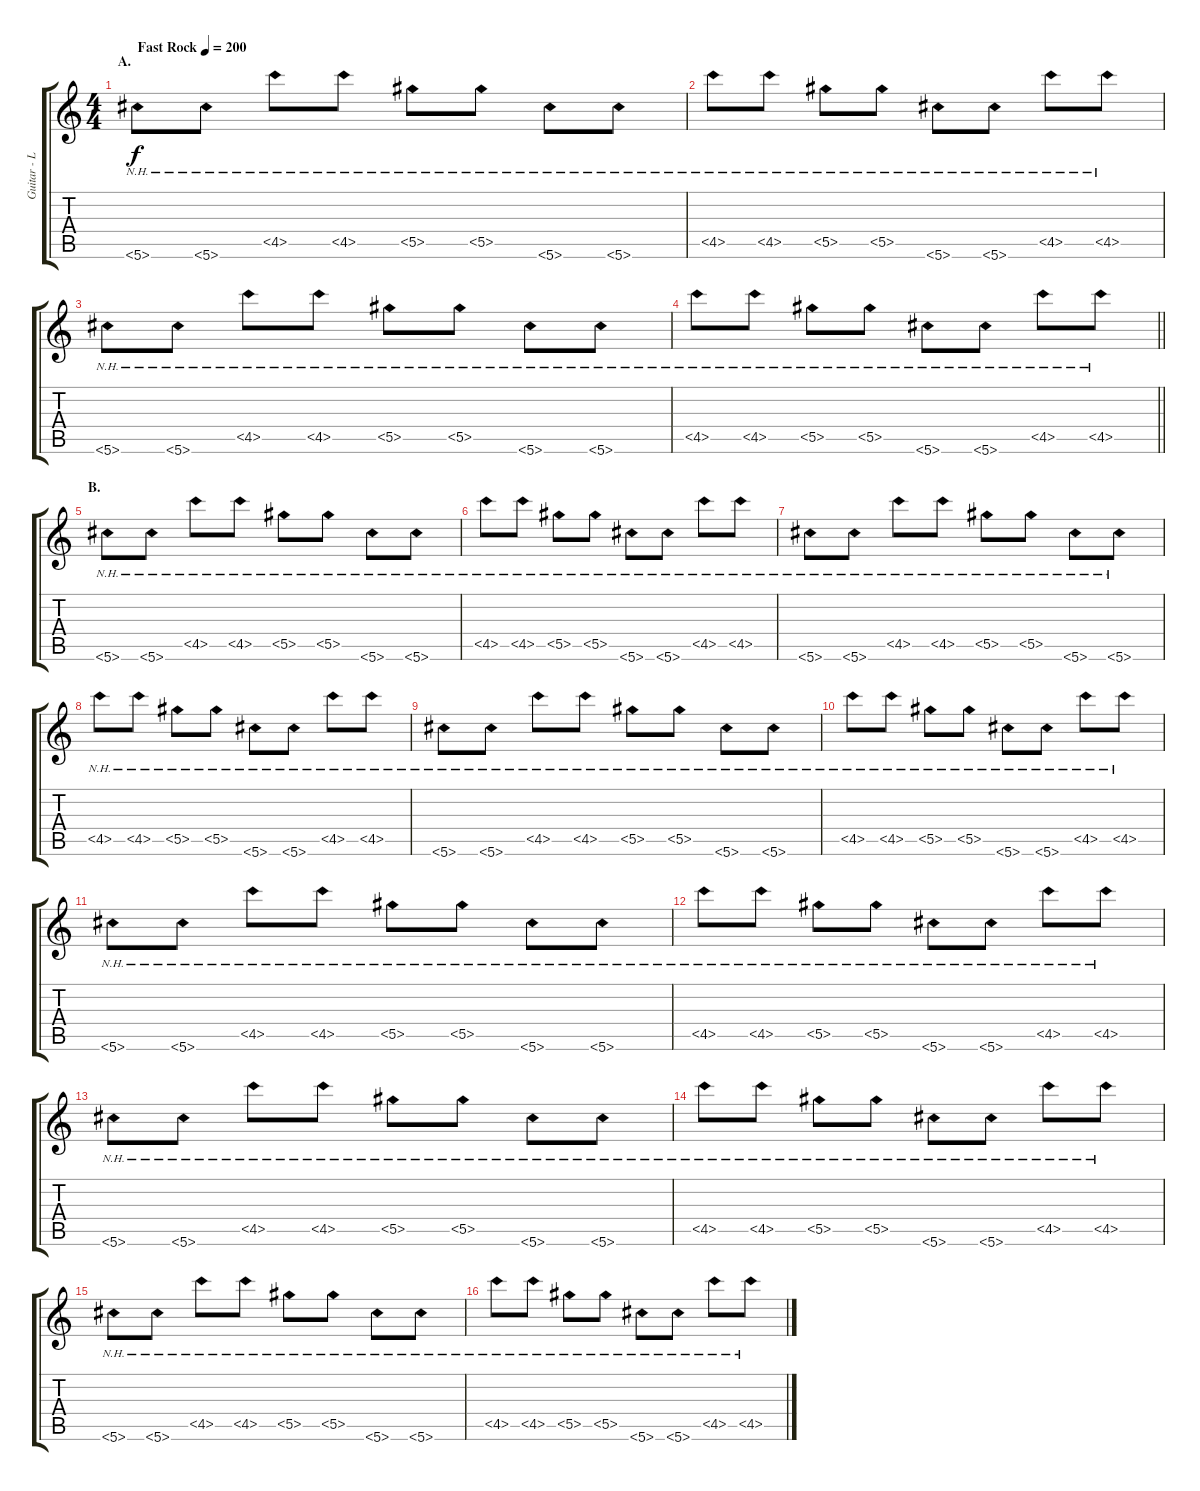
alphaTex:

\track ("Guitar - Left" "Guitar - L") {instrument distortionguitar}
\staff {score tabs}
\tuning (Eb4 Bb3 Gb3 Db3 Ab2 Db2) {hide}
\ts (4 4)
\section ("" "A.")
\tempo (200 "Fast Rock")
\clef g2
\ks c
5.6{nh}.8{dy f instrument distortionguitar} 5.6{nh}.8 4.5{nh}.8 4.5{nh}.8 5.5{nh}.8 5.5{nh}.8 5.6{nh}.8 5.6{nh}.8 |
4.5{nh}.8 4.5{nh}.8 5.5{nh}.8 5.5{nh}.8 5.6{nh}.8 5.6{nh}.8 4.5{nh}.8 4.5{nh}.8 |
5.6{nh}.8 5.6{nh}.8 4.5{nh}.8 4.5{nh}.8 5.5{nh}.8 5.5{nh}.8 5.6{nh}.8 5.6{nh}.8 |
\barLineRight lightlight
4.5{nh}.8 4.5{nh}.8 5.5{nh}.8 5.5{nh}.8 5.6{nh}.8 5.6{nh}.8 4.5{nh}.8 4.5{nh}.8 |
\section ("" "B.")
5.6{nh}.8 5.6{nh}.8 4.5{nh}.8 4.5{nh}.8 5.5{nh}.8 5.5{nh}.8 5.6{nh}.8 5.6{nh}.8 |
4.5{nh}.8 4.5{nh}.8 5.5{nh}.8 5.5{nh}.8 5.6{nh}.8 5.6{nh}.8 4.5{nh}.8 4.5{nh}.8 |
5.6{nh}.8 5.6{nh}.8 4.5{nh}.8 4.5{nh}.8 5.5{nh}.8 5.5{nh}.8 5.6{nh}.8 5.6{nh}.8 |
4.5{nh}.8 4.5{nh}.8 5.5{nh}.8 5.5{nh}.8 5.6{nh}.8 5.6{nh}.8 4.5{nh}.8 4.5{nh}.8 |
5.6{nh}.8 5.6{nh}.8 4.5{nh}.8 4.5{nh}.8 5.5{nh}.8 5.5{nh}.8 5.6{nh}.8 5.6{nh}.8 |
4.5{nh}.8 4.5{nh}.8 5.5{nh}.8 5.5{nh}.8 5.6{nh}.8 5.6{nh}.8 4.5{nh}.8 4.5{nh}.8 |
5.6{nh}.8 5.6{nh}.8 4.5{nh}.8 4.5{nh}.8 5.5{nh}.8 5.5{nh}.8 5.6{nh}.8 5.6{nh}.8 |
4.5{nh}.8 4.5{nh}.8 5.5{nh}.8 5.5{nh}.8 5.6{nh}.8 5.6{nh}.8 4.5{nh}.8 4.5{nh}.8 |
5.6{nh}.8 5.6{nh}.8 4.5{nh}.8 4.5{nh}.8 5.5{nh}.8 5.5{nh}.8 5.6{nh}.8 5.6{nh}.8 |
4.5{nh}.8 4.5{nh}.8 5.5{nh}.8 5.5{nh}.8 5.6{nh}.8 5.6{nh}.8 4.5{nh}.8 4.5{nh}.8 |
5.6{nh}.8 5.6{nh}.8 4.5{nh}.8 4.5{nh}.8 5.5{nh}.8 5.5{nh}.8 5.6{nh}.8 5.6{nh}.8 |
4.5{nh}.8 4.5{nh}.8 5.5{nh}.8 5.5{nh}.8 5.6{nh}.8 5.6{nh}.8 4.5{nh}.8 4.5{nh}.8
